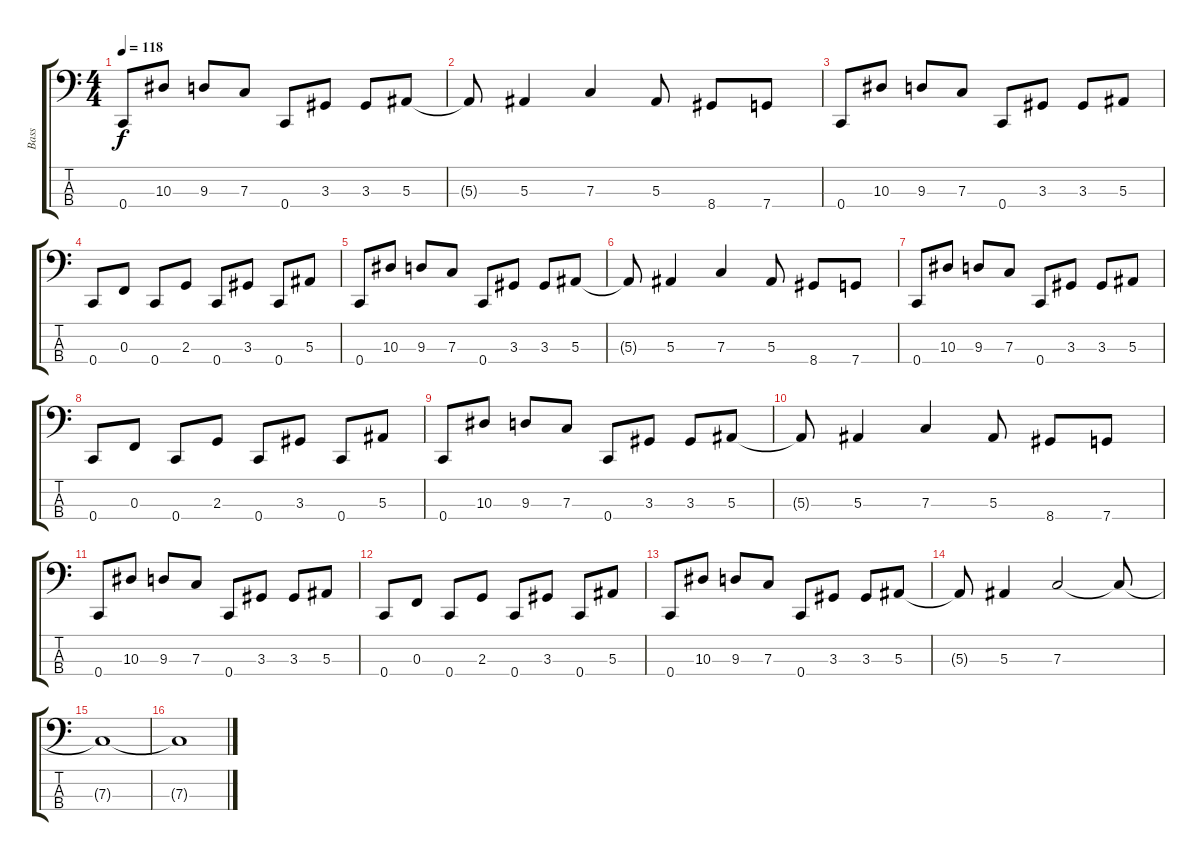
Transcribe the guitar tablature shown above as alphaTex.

\track ("Bass" "Bass") {instrument electricbassfinger}
\staff {score tabs}
\tuning (Eb2 Bb1 F1 C1) {hide}
\ts (4 4)
\tempo 118
\clef f4
\ks c
0.4.8{dy f} 10.3.8 9.3.8 7.3.8 0.4.8 3.3.8 3.3.8 5.3.8 |
5.3{t}.8 5.3.4 7.3.4 5.3.8 8.4.8 7.4.8 |
0.4.8 10.3.8 9.3.8 7.3.8 0.4.8 3.3.8 3.3.8 5.3.8 |
0.4.8 0.3.8 0.4.8 2.3.8 0.4.8 3.3.8 0.4.8 5.3.8 |
0.4.8 10.3.8 9.3.8 7.3.8 0.4.8 3.3.8 3.3.8 5.3.8 |
5.3{t}.8 5.3.4 7.3.4 5.3.8 8.4.8 7.4.8 |
0.4.8 10.3.8 9.3.8 7.3.8 0.4.8 3.3.8 3.3.8 5.3.8 |
0.4.8 0.3.8 0.4.8 2.3.8 0.4.8 3.3.8 0.4.8 5.3.8 |
0.4.8 10.3.8 9.3.8 7.3.8 0.4.8 3.3.8 3.3.8 5.3.8 |
5.3{t}.8 5.3.4 7.3.4 5.3.8 8.4.8 7.4.8 |
0.4.8 10.3.8 9.3.8 7.3.8 0.4.8 3.3.8 3.3.8 5.3.8 |
0.4.8 0.3.8 0.4.8 2.3.8 0.4.8 3.3.8 0.4.8 5.3.8 |
0.4.8 10.3.8 9.3.8 7.3.8 0.4.8 3.3.8 3.3.8 5.3.8 |
5.3{t}.8 5.3.4 7.3.2 7.3{t}.8 |
7.3{t}.1 |
7.3{t}.1
